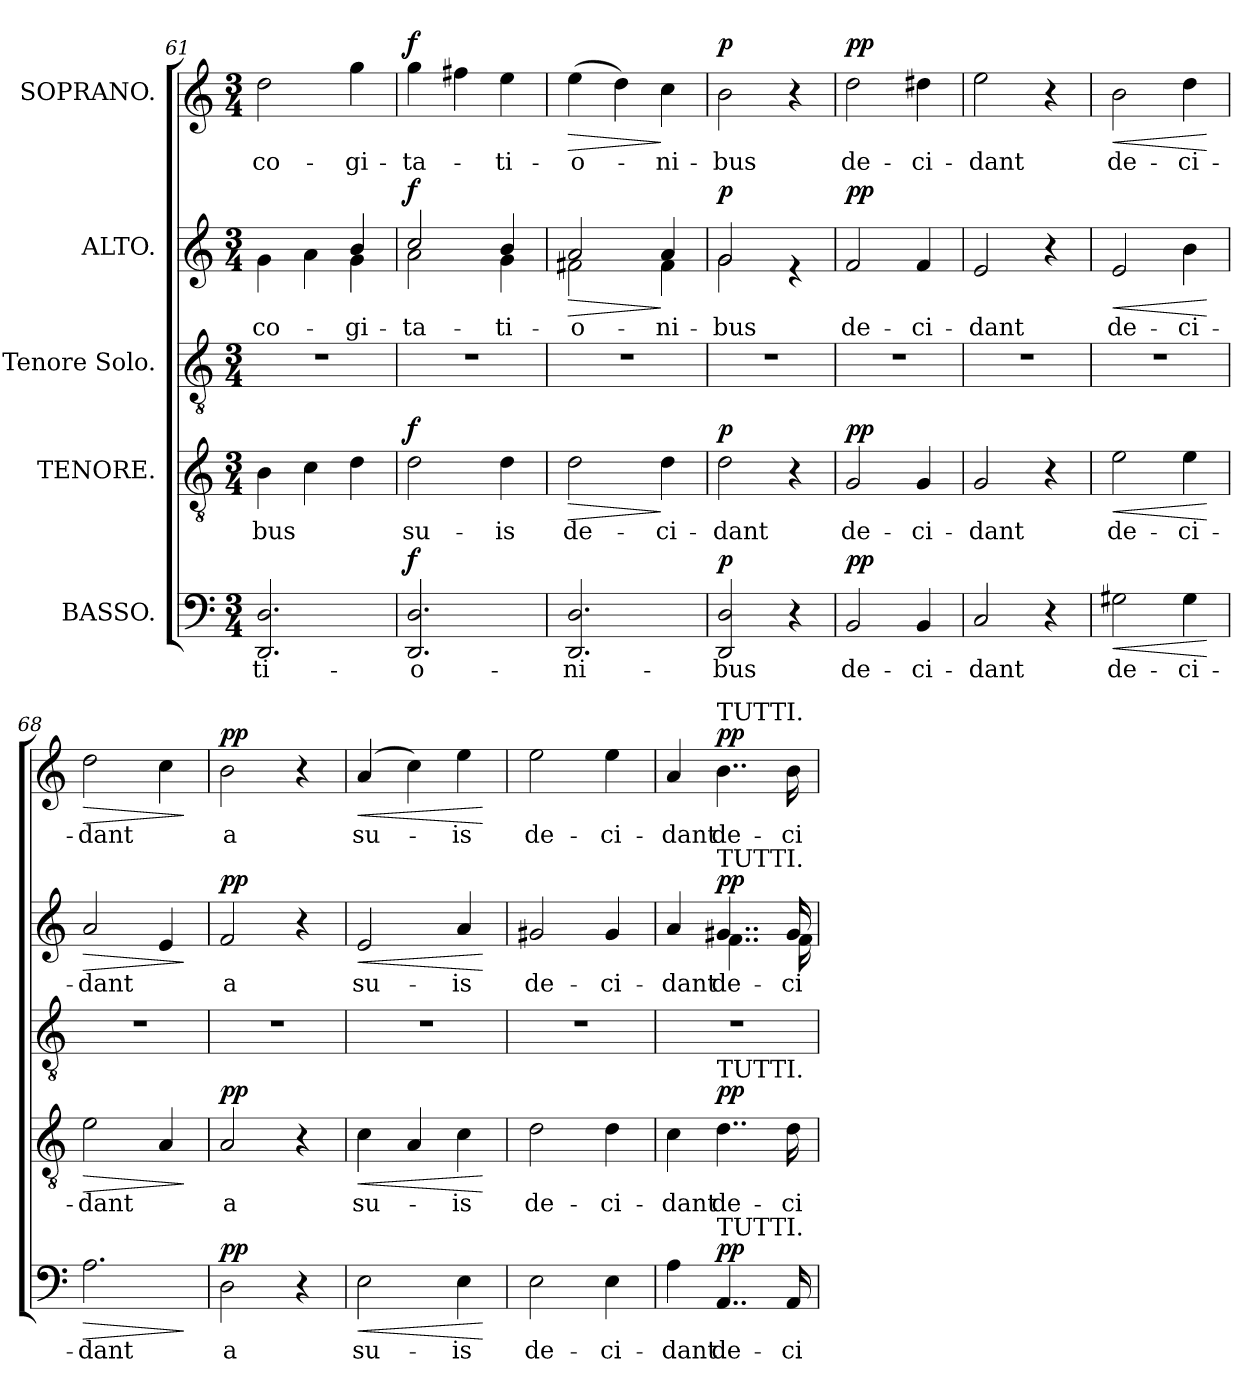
**kern	**text	**dynam	**kern	**text	**dynam	**kern	**kern	**text	**dynam	**kern	**text	**dynam
*part5	*part5	*part5	*part4	*part4	*part4	*part3	*part2	*part2	*part2	*part1	*part1	*part1
*staff5	*staff5	*staff5	*staff4	*staff4	*staff4	*staff3	*staff2	*staff2	*staff2	*staff1	*staff1	*staff1
*I"BASSO.	*	*	*I"TENORE.	*	*	*I"Tenore Solo.	*I"ALTO.	*	*	*I"SOPRANO.	*	*
*clefF4	*	*	*clefGv2	*	*	*clefGv2	*clefG2	*	*	*clefG2	*	*
*k[]	*	*	*k[]	*	*	*k[]	*k[]	*	*	*k[]	*	*
*M3/4	*	*	*M3/4	*	*	*M3/4	*M3/4	*	*	*M3/4	*	*
=61	=61	=61	=61	=61	=61	=61	=61	=61	=61	=61	=61	=61
!	!LO:LY:b	!	!	!LO:LY:b	!	!	!	!LO:LY:b	!	!	!LO:LY:b	!
*	*	*	*	*	*	*	*^	*	*	*	*	*
2.DD/ 2.D/	-ti-	.	4B\	-bus	.	2.r	4g\	2ryy	co-	.	2dd\	co-	.
.	.	.	4c\	.	.	.	4a\	.	.	.	.	.	.
!	!	!	!	!	!	!	!	!	!LO:LY:b	!	!	!LO:LY:b	!
.	.	.	4d\	.	.	.	4b/	4g\	-gi-	.	4gg\	-gi-	.
=62	=62	=62	=62	=62	=62	=62	=62	=62	=62	=62	=62	=62	=62
!	!LO:LY:b	!LO:DY:a	!	!LO:LY:b	!LO:DY:a	!	!	!	!LO:LY:b	!LO:DY:a	!	!LO:LY:b	!LO:DY:a
2.DD/ 2.D/	-o-	f	2d\	su-	f	2.r	2cc/	2a\	-ta-	f	4gg\	-ta-	f
.	.	.	.	.	.	.	.	.	.	.	4ff#X\	.	.
!	!	!	!	!LO:LY:b	!	!	!	!	!LO:LY:b	!	!	!LO:LY:b	!
.	.	.	4d\	-is	.	.	4b/	4g\	-ti-	.	4ee\	-ti-	.
!!LO:LB:g=z
=63	=63	=63	=63	=63	=63	=63	=63	=63	=63	=63	=63	=63	=63
!	!LO:LY:b	!	!	!LO:LY:b	!LO:HP:b	!	!	!	!LO:LY:b	!LO:HP:b	!	!LO:LY:b	!LO:HP:b
2.DD/ 2.D/	-ni-	.	2d\	de-	>	2.r	2a/	2f#X\	-o-	>	(4ee\	-o-	>
.	.	.	.	.	.	.	.	.	.	.	4dd\)	.	.
!	!	!	!	!LO:LY:b	!	!	!	!	!LO:LY:b	!	!	!LO:LY:b	!
.	.	.	4d\	-ci-	]	.	4a/	4f#\	-ni-	]	4cc\	-ni-	]
=64	=64	=64	=64	=64	=64	=64	=64	=64	=64	=64	=64	=64	=64
!	!LO:LY:b	!LO:DY:a	!	!LO:LY:b	!LO:DY:a	!	!	!	!LO:LY:b	!LO:DY:a	!	!LO:LY:b	!LO:DY:a
2DD/ 2D/	-bus	p	2d\	-dant	p	2.r	2g/	2g\	-bus	p	2b\	-bus	p
4r	.	.	4r	.	.	.	4re	4ryy	.	.	4r	.	.
=65	=65	=65	=65	=65	=65	=65	=65	=65	=65	=65	=65	=65	=65
!	!LO:LY:b	!LO:DY:a	!	!LO:LY:b	!LO:DY:a	!	!	!	!LO:LY:b	!LO:DY:a	!	!LO:LY:b	!LO:DY:a
*	*	*	*	*	*	*	*v	*v	*	*	*	*	*
2BB/	de-	pp	2G/	de-	pp	2.r	2f/	de-	pp	2dd\	de-	pp
!	!LO:LY:b	!	!	!LO:LY:b	!	!	!	!LO:LY:b	!	!	!LO:LY:b	!
4BB/	-ci-	.	4G/	-ci-	.	.	4f/	-ci-	.	4dd#X\	-ci-	.
=66	=66	=66	=66	=66	=66	=66	=66	=66	=66	=66	=66	=66
!	!LO:LY:b	!	!	!LO:LY:b	!	!	!	!LO:LY:b	!	!	!LO:LY:b	!
2C/	-dant	.	2G/	-dant	.	2.r	2e/	-dant	.	2ee\	-dant	.
4r	.	.	4r	.	.	.	4r	.	.	4r	.	.
=67	=67	=67	=67	=67	=67	=67	=67	=67	=67	=67	=67	=67
!	!LO:LY:b	!LO:HP:b	!	!LO:LY:b	!LO:HP:b	!	!	!LO:LY:b	!LO:HP:b	!	!LO:LY:b	!LO:HP:b
2G#X\	de-	<	2e\	de-	<	2.r	2e/	de-	<	2b\	de-	<
!	!LO:LY:b	!	!	!LO:LY:b	!	!	!	!LO:LY:b	!	!	!LO:LY:b	!
4G#\	-ci-	.	4e\	-ci-	.	.	4b\	-ci-	.	4dd\	-ci-	.
.	.	[	.	.	[	.	.	.	[	.	.	[
=68	=68	=68	=68	=68	=68	=68	=68	=68	=68	=68	=68	=68
!	!LO:LY:b	!LO:HP:b	!	!LO:LY:b	!LO:HP:b	!	!	!LO:LY:b	!LO:HP:b	!	!LO:LY:b	!LO:HP:b
2.A\	-dant	>	2e\	-dant	>	2.r	2a/	-dant	>	2dd\	-dant	>
.	.	.	4A/	.	.	.	4e/	.	.	4cc\	.	.
.	.	]	.	.	]	.	.	.	]	.	.	]
=69	=69	=69	=69	=69	=69	=69	=69	=69	=69	=69	=69	=69
!	!LO:LY:b	!LO:DY:a	!	!LO:LY:b	!LO:DY:a	!	!	!LO:LY:b	!LO:DY:a	!	!LO:LY:b	!LO:DY:a
2D\	a	pp	2A/	a	pp	2.r	2f/	a	pp	2b\	a	pp
4r	.	.	4r	.	.	.	4r	.	.	4r	.	.
!!LO:LB:g=z
=70	=70	=70	=70	=70	=70	=70	=70	=70	=70	=70	=70	=70
!	!LO:LY:b	!LO:HP:b	!	!LO:LY:b	!LO:HP:b	!	!	!LO:LY:b	!LO:HP:b	!	!LO:LY:b	!LO:HP:b
2E\	su-	<	4c\	su-	<	2.r	2e/	su-	<	(4a/	su-	<
.	.	.	4A/	.	.	.	.	.	.	4cc\)	.	.
!	!LO:LY:b	!	!	!LO:LY:b	!	!	!	!LO:LY:b	!	!	!LO:LY:b	!
4E\	-is	.	4c\	-is	.	.	4a/	-is	.	4ee\	-is	.
.	.	[	.	.	[	.	.	.	[	.	.	[
=71	=71	=71	=71	=71	=71	=71	=71	=71	=71	=71	=71	=71
!	!LO:LY:b	!	!	!LO:LY:b	!	!	!	!LO:LY:b	!	!	!LO:LY:b	!
2E\	de-	.	2d\	de-	.	2.r	2g#X/	de-	.	2ee\	de-	.
!	!LO:LY:b	!	!	!LO:LY:b	!	!	!	!LO:LY:b	!	!	!LO:LY:b	!
4E\	-ci-	.	4d\	-ci-	.	.	4g#/	-ci-	.	4ee\	-ci-	.
=72	=72	=72	=72	=72	=72	=72	=72	=72	=72	=72	=72	=72
!	!LO:LY:b	!	!	!LO:LY:b	!	!	!	!LO:LY:b	!	!	!LO:LY:b	!
*	*	*	*	*	*	*	*^	*	*	*	*	*
4A\	-dant	.	4c\	-dant	.	2.r	4a/	4ryy	-dant	.	4a/	-dant	.
!	!	!	!	!	!	!	!	!	!	!	!LO:TX:a:t=TUTTI.	!	!
!	!	!	!	!	!	!	!LO:TX:a:t=TUTTI.	!	!	!	!	!	!
!	!	!	!LO:TX:a:t=TUTTI.	!	!	!	!	!	!	!	!	!	!
!LO:TX:a:t=TUTTI.	!	!	!	!	!	!	!	!	!	!	!	!	!
!	!LO:LY:b	!LO:DY:a	!	!LO:LY:b	!LO:DY:a	!	!	!	!LO:LY:b	!LO:DY:a	!	!LO:LY:b	!LO:DY:a
4..AA/	de-	pp	4..d\	de-	pp	.	4..g#X/	4..f\	de-	pp	4..b\	de-	pp
!	!LO:LY:b	!	!	!LO:LY:b	!	!	!	!	!LO:LY:b	!	!	!LO:LY:b	!
16AA/	-ci-	.	16d\	-ci-	.	.	16g#/	16f\	-ci-	.	16b\	-ci-	.
*	*	*	*	*	*	*	*v	*v	*	*	*	*	*
=	=	=	=	=	=	=	=	=	=	=	=	=
*-	*-	*-	*-	*-	*-	*-	*-	*-	*-	*-	*-	*-
